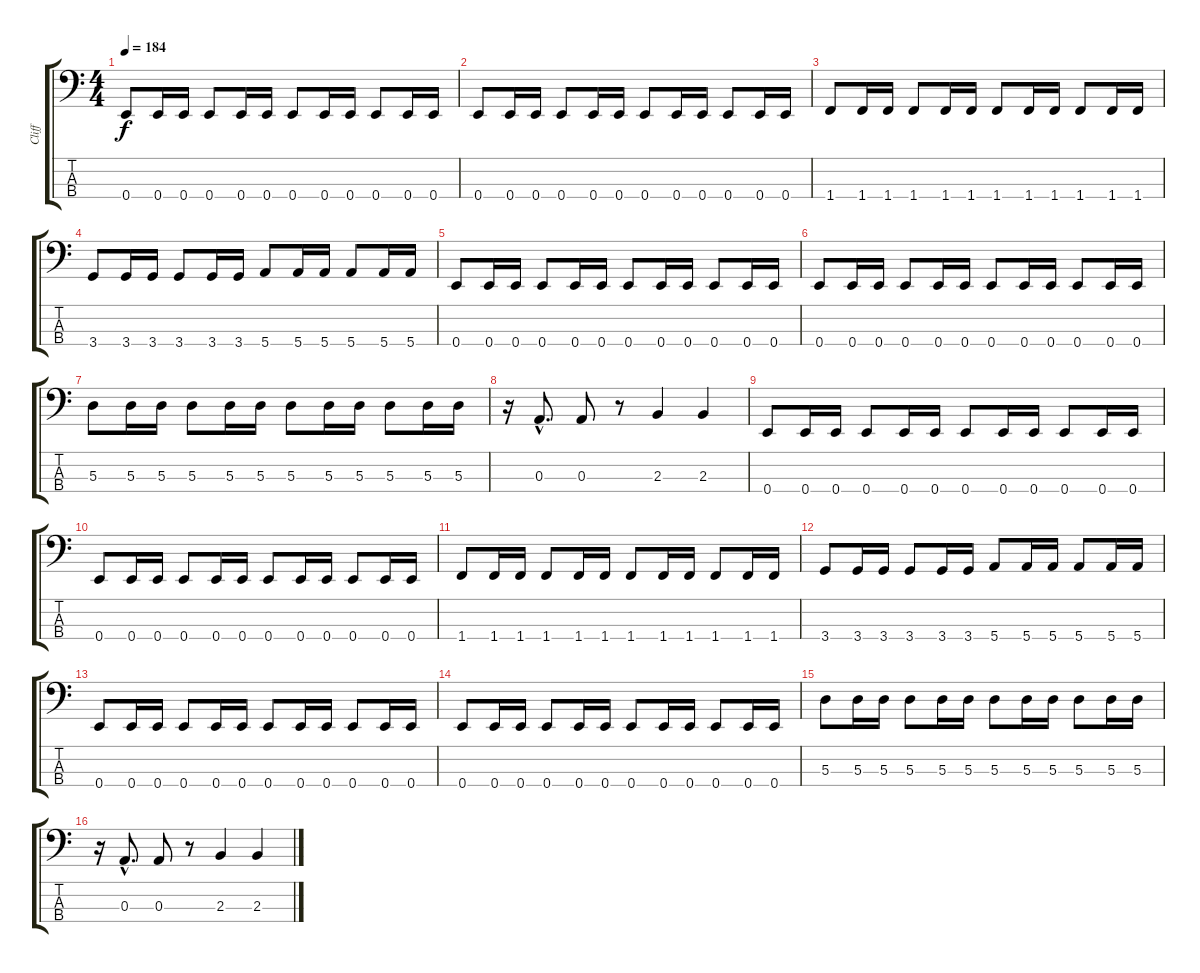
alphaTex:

\track ("Cliff" "Cliff") {instrument electricbassfinger}
\staff {score tabs}
\tuning (G2 D2 A1 E1) {hide}
\ts (4 4)
\tempo 184
\clef f4
\ks c
0.4.8{dy f} 0.4.16 0.4.16 0.4.8 0.4.16 0.4.16 0.4.8 0.4.16 0.4.16 0.4.8 0.4.16 0.4.16 |
0.4.8 0.4.16 0.4.16 0.4.8 0.4.16 0.4.16 0.4.8 0.4.16 0.4.16 0.4.8 0.4.16 0.4.16 |
1.4.8 1.4.16 1.4.16 1.4.8 1.4.16 1.4.16 1.4.8 1.4.16 1.4.16 1.4.8 1.4.16 1.4.16 |
3.4.8 3.4.16 3.4.16 3.4.8 3.4.16 3.4.16 5.4.8 5.4.16 5.4.16 5.4.8 5.4.16 5.4.16 |
0.4.8 0.4.16 0.4.16 0.4.8 0.4.16 0.4.16 0.4.8 0.4.16 0.4.16 0.4.8 0.4.16 0.4.16 |
0.4.8 0.4.16 0.4.16 0.4.8 0.4.16 0.4.16 0.4.8 0.4.16 0.4.16 0.4.8 0.4.16 0.4.16 |
5.3.8 5.3.16 5.3.16 5.3.8 5.3.16 5.3.16 5.3.8 5.3.16 5.3.16 5.3.8 5.3.16 5.3.16 |
r.16 0.3{hac}.8{d} 0.3.8 r.8 2.3.4 2.3.4 |
0.4.8 0.4.16 0.4.16 0.4.8 0.4.16 0.4.16 0.4.8 0.4.16 0.4.16 0.4.8 0.4.16 0.4.16 |
0.4.8 0.4.16 0.4.16 0.4.8 0.4.16 0.4.16 0.4.8 0.4.16 0.4.16 0.4.8 0.4.16 0.4.16 |
1.4.8 1.4.16 1.4.16 1.4.8 1.4.16 1.4.16 1.4.8 1.4.16 1.4.16 1.4.8 1.4.16 1.4.16 |
3.4.8 3.4.16 3.4.16 3.4.8 3.4.16 3.4.16 5.4.8 5.4.16 5.4.16 5.4.8 5.4.16 5.4.16 |
0.4.8 0.4.16 0.4.16 0.4.8 0.4.16 0.4.16 0.4.8 0.4.16 0.4.16 0.4.8 0.4.16 0.4.16 |
0.4.8 0.4.16 0.4.16 0.4.8 0.4.16 0.4.16 0.4.8 0.4.16 0.4.16 0.4.8 0.4.16 0.4.16 |
5.3.8 5.3.16 5.3.16 5.3.8 5.3.16 5.3.16 5.3.8 5.3.16 5.3.16 5.3.8 5.3.16 5.3.16 |
r.16 0.3{hac}.8{d} 0.3.8 r.8 2.3.4 2.3.4
